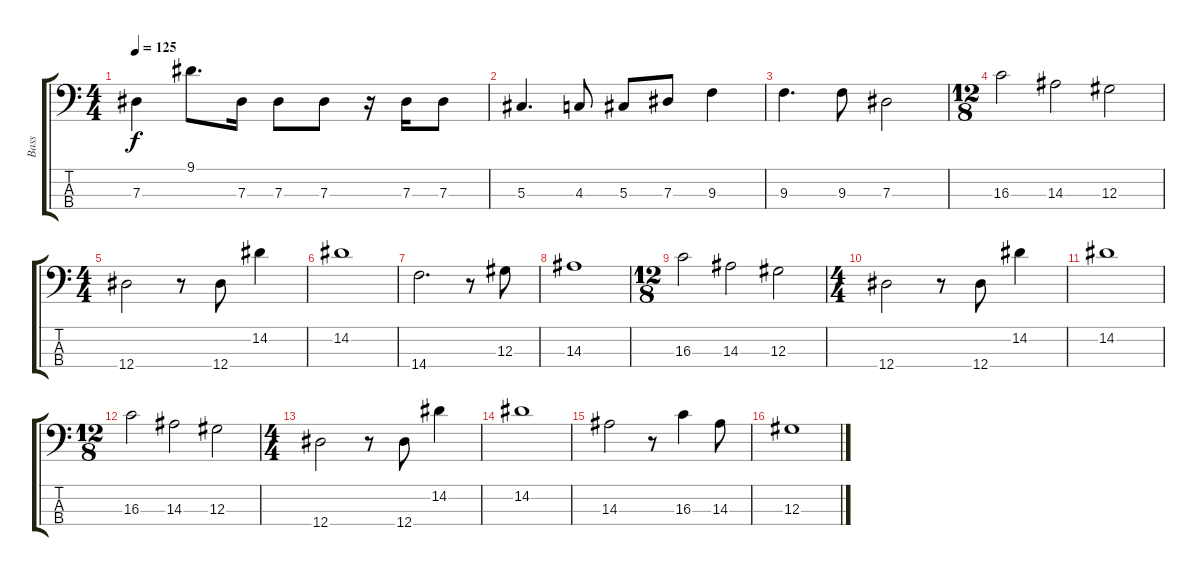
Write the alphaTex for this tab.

\track ("Bass" "Bass") {instrument electricbassfinger}
\staff {score tabs}
\tuning (Gb2 Db2 Ab1 Eb1) {hide}
\ts (4 4)
\tempo 125
\clef f4
\ks c
7.3.4{dy f} 9.1.8{d} 7.3.16 7.3.8 7.3.8 r.16 7.3.16 7.3.8 |
5.3.4{d} 4.3.8 5.3.8 7.3.8 9.3.4 |
9.3.4{d} 9.3.8 7.3.2 |
\ts (12 8)
16.3.2 14.3.2 12.3.2 |
\ts (4 4)
12.4.2 r.8 12.4.8 14.2.4 |
14.2.1 |
14.4.2{d} r.8 12.3.8 |
14.3.1 |
\ts (12 8)
16.3.2 14.3.2 12.3.2 |
\ts (4 4)
12.4.2 r.8 12.4.8 14.2.4 |
14.2.1 |
\ts (12 8)
16.3.2 14.3.2 12.3.2 |
\ts (4 4)
12.4.2 r.8 12.4.8 14.2.4 |
14.2.1 |
14.3.2 r.8 16.3.4 14.3.8 |
12.3.1
